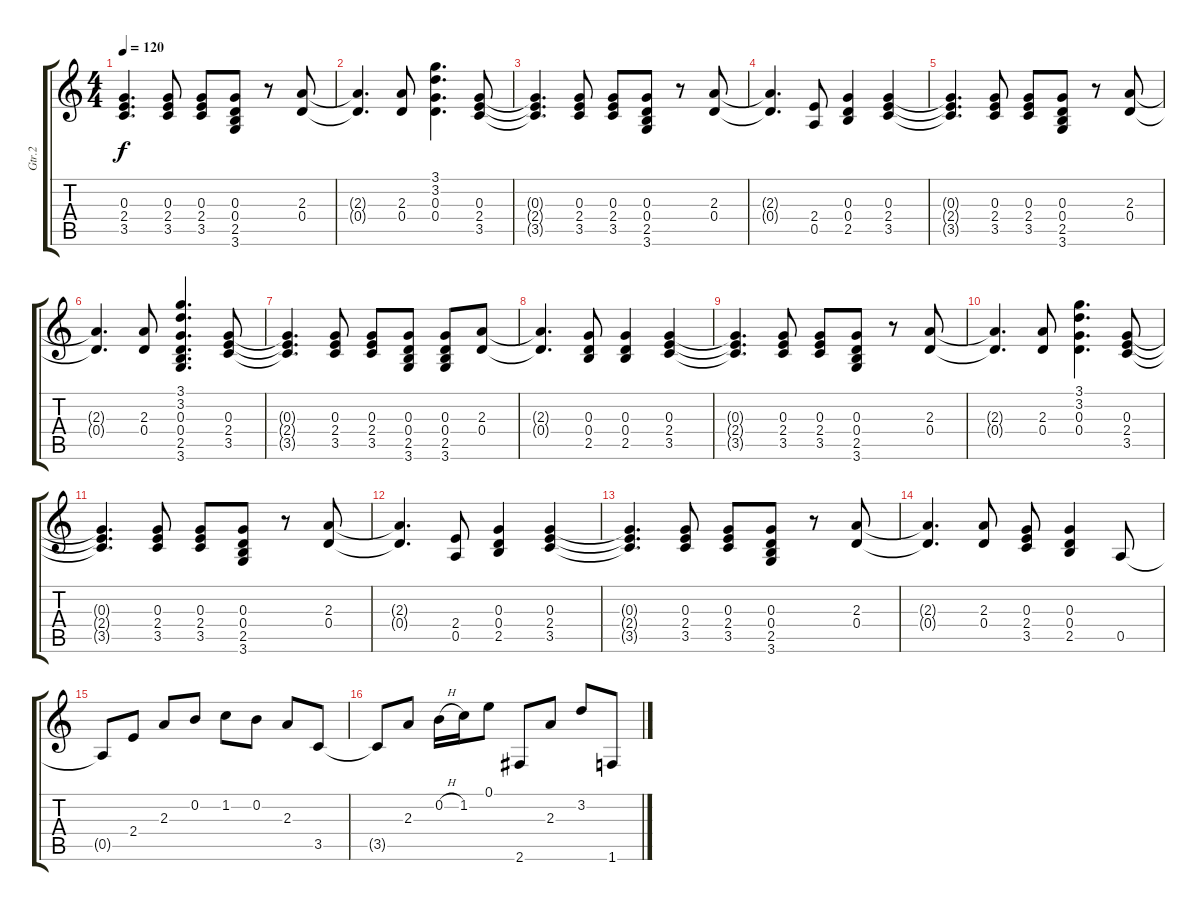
\track ("Gtr.2" "Gtr.2") {instrument overdrivenguitar}
\staff {score tabs}
\tuning (E4 B3 G3 D3 A2 E2) {hide}
\ts (4 4)
\tempo 120
\clef g2
\ks c
(0.3{t} 2.4{t} 3.5{t}).4{d dy f} (0.3 2.4 3.5).8 (0.3 2.4 3.5).8 (0.3 0.4 2.5 3.6).8 r.8 (2.3 0.4).8 |
(2.3{t} 0.4{t}).4{d} (2.3 0.4).8 (3.1 3.2 0.3 0.4).4{d} (0.3 2.4 3.5).8 |
(0.3{t} 2.4{t} 3.5{t}).4{d} (0.3 2.4 3.5).8 (0.3 2.4 3.5).8 (0.3 0.4 2.5 3.6).8 r.8 (2.3 0.4).8 |
(2.3{t} 0.4{t}).4{d} (2.4 0.5).8 (0.3 0.4 2.5).4 (0.3 2.4 3.5).4 |
(0.3{t} 2.4{t} 3.5{t}).4{d} (0.3 2.4 3.5).8 (0.3 2.4 3.5).8 (0.3 0.4 2.5 3.6).8 r.8 (2.3 0.4).8 |
(2.3{t} 0.4{t}).4{d} (2.3 0.4).8 (3.1 3.2 0.3 0.4 2.5 3.6).4{d} (0.3 2.4 3.5).8 |
(0.3{t} 2.4{t} 3.5{t}).4{d} (0.3 2.4 3.5).8 (0.3 2.4 3.5).8 (0.3 0.4 2.5 3.6).8 (0.3 0.4 2.5 3.6).8 (2.3 0.4).8 |
(2.3{t} 0.4{t}).4{d} (0.3 0.4 2.5).8 (0.3 0.4 2.5).4 (0.3 2.4 3.5).4 |
(0.3{t} 2.4{t} 3.5{t}).4{d} (0.3 2.4 3.5).8 (0.3 2.4 3.5).8 (0.3 0.4 2.5 3.6).8 r.8 (2.3 0.4).8 |
(2.3{t} 0.4{t}).4{d} (2.3 0.4).8 (3.1 3.2 0.3 0.4).4{d} (0.3 2.4 3.5).8 |
(0.3{t} 2.4{t} 3.5{t}).4{d} (0.3 2.4 3.5).8 (0.3 2.4 3.5).8 (0.3 0.4 2.5 3.6).8 r.8 (2.3 0.4).8 |
(2.3{t} 0.4{t}).4{d} (2.4 0.5).8 (0.3 0.4 2.5).4 (0.3 2.4 3.5).4 |
(0.3{t} 2.4{t} 3.5{t}).4{d} (0.3 2.4 3.5).8 (0.3 2.4 3.5).8 (0.3 0.4 2.5 3.6).8 r.8 (2.3 0.4).8 |
(2.3{t} 0.4{t}).4{d} (2.3 0.4).8 (0.3 2.4 3.5).8 (0.3 0.4 2.5).4 0.5.8 |
0.5{t}.8 2.4.8 2.3.8 0.2.8 1.2.8 0.2.8 2.3.8 3.5.8 |
3.5{t}.8 2.3.8 0.2{h}.16 1.2.16 0.1.8 2.6.8 2.3.8 3.2.8 1.6.8
